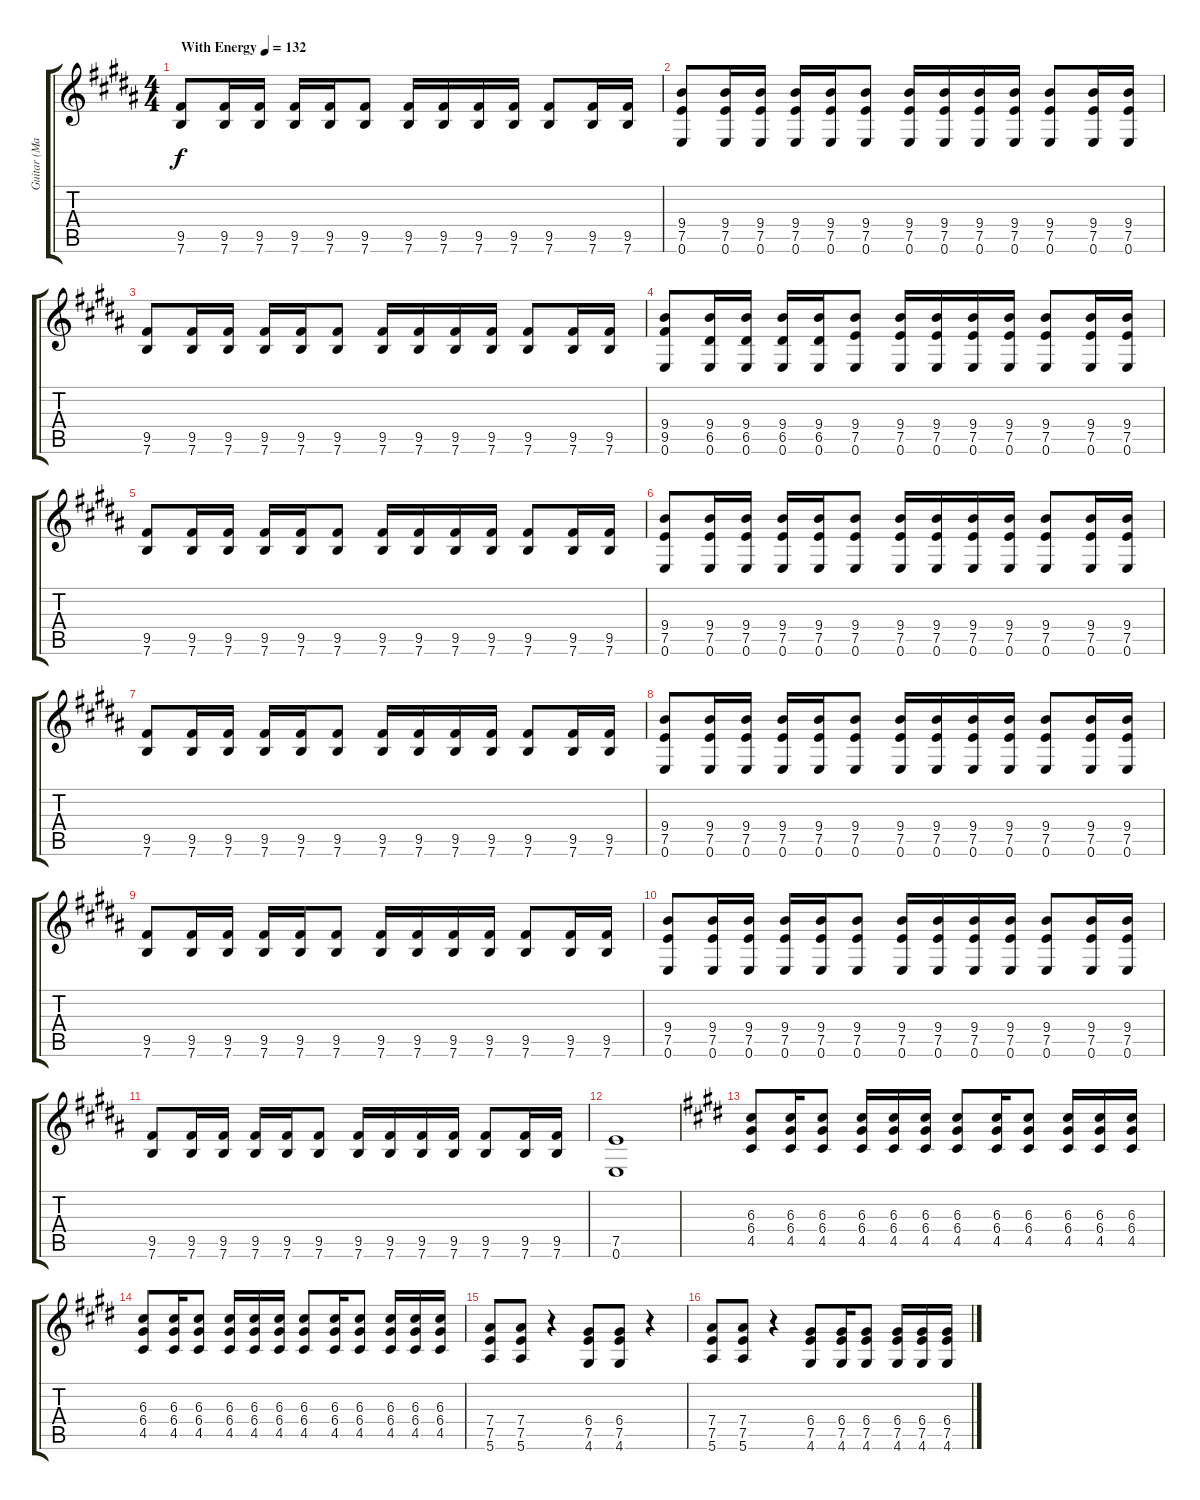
\track ("Guitar (Matt Skiba)" "Guitar (Ma") {instrument overdrivenguitar}
\staff {score tabs}
\tuning (E4 B3 G3 D3 A2 E2) {hide}
\ts (4 4)
\tempo (132 "With Energy")
\clef g2
\ks b
(9.5 7.6).8{dy f instrument overdrivenguitar} (9.5 7.6).16 (9.5 7.6).16 (9.5 7.6).16 (9.5 7.6).16 (9.5 7.6).8 (9.5 7.6).16 (9.5 7.6).16 (9.5 7.6).16 (9.5 7.6).16 (9.5 7.6).8 (9.5 7.6).16 (9.5 7.6).16 |
(9.4 7.5 0.6).8 (9.4 7.5 0.6).16 (9.4 7.5 0.6).16 (9.4 7.5 0.6).16 (9.4 7.5 0.6).16 (9.4 7.5 0.6).8 (9.4 7.5 0.6).16 (9.4 7.5 0.6).16 (9.4 7.5 0.6).16 (9.4 7.5 0.6).16 (9.4 7.5 0.6).8 (9.4 7.5 0.6).16 (9.4 7.5 0.6).16 |
(9.5 7.6).8 (9.5 7.6).16 (9.5 7.6).16 (9.5 7.6).16 (9.5 7.6).16 (9.5 7.6).8 (9.5 7.6).16 (9.5 7.6).16 (9.5 7.6).16 (9.5 7.6).16 (9.5 7.6).8 (9.5 7.6).16 (9.5 7.6).16 |
(9.4 9.5 0.6).8 (9.4 6.5 0.6).16 (9.4 6.5 0.6).16 (9.4 6.5 0.6).16 (9.4 6.5 0.6).16 (9.4 7.5 0.6).8 (9.4 7.5 0.6).16 (9.4 7.5 0.6).16 (9.4 7.5 0.6).16 (9.4 7.5 0.6).16 (9.4 7.5 0.6).8 (9.4 7.5 0.6).16 (9.4 7.5 0.6).16 |
(9.5 7.6).8 (9.5 7.6).16 (9.5 7.6).16 (9.5 7.6).16 (9.5 7.6).16 (9.5 7.6).8 (9.5 7.6).16 (9.5 7.6).16 (9.5 7.6).16 (9.5 7.6).16 (9.5 7.6).8 (9.5 7.6).16 (9.5 7.6).16 |
(9.4 7.5 0.6).8 (9.4 7.5 0.6).16 (9.4 7.5 0.6).16 (9.4 7.5 0.6).16 (9.4 7.5 0.6).16 (9.4 7.5 0.6).8 (9.4 7.5 0.6).16 (9.4 7.5 0.6).16 (9.4 7.5 0.6).16 (9.4 7.5 0.6).16 (9.4 7.5 0.6).8 (9.4 7.5 0.6).16 (9.4 7.5 0.6).16 |
(9.5 7.6).8 (9.5 7.6).16 (9.5 7.6).16 (9.5 7.6).16 (9.5 7.6).16 (9.5 7.6).8 (9.5 7.6).16 (9.5 7.6).16 (9.5 7.6).16 (9.5 7.6).16 (9.5 7.6).8 (9.5 7.6).16 (9.5 7.6).16 |
(9.4 7.5 0.6).8 (9.4 7.5 0.6).16 (9.4 7.5 0.6).16 (9.4 7.5 0.6).16 (9.4 7.5 0.6).16 (9.4 7.5 0.6).8 (9.4 7.5 0.6).16 (9.4 7.5 0.6).16 (9.4 7.5 0.6).16 (9.4 7.5 0.6).16 (9.4 7.5 0.6).8 (9.4 7.5 0.6).16 (9.4 7.5 0.6).16 |
(9.5 7.6).8 (9.5 7.6).16 (9.5 7.6).16 (9.5 7.6).16 (9.5 7.6).16 (9.5 7.6).8 (9.5 7.6).16 (9.5 7.6).16 (9.5 7.6).16 (9.5 7.6).16 (9.5 7.6).8 (9.5 7.6).16 (9.5 7.6).16 |
(9.4 7.5 0.6).8 (9.4 7.5 0.6).16 (9.4 7.5 0.6).16 (9.4 7.5 0.6).16 (9.4 7.5 0.6).16 (9.4 7.5 0.6).8 (9.4 7.5 0.6).16 (9.4 7.5 0.6).16 (9.4 7.5 0.6).16 (9.4 7.5 0.6).16 (9.4 7.5 0.6).8 (9.4 7.5 0.6).16 (9.4 7.5 0.6).16 |
(9.5 7.6).8 (9.5 7.6).16 (9.5 7.6).16 (9.5 7.6).16 (9.5 7.6).16 (9.5 7.6).8 (9.5 7.6).16 (9.5 7.6).16 (9.5 7.6).16 (9.5 7.6).16 (9.5 7.6).8 (9.5 7.6).16 (9.5 7.6).16 |
(7.5 0.6).1 |
\ks c#minor
(6.3 6.4 4.5).8 (6.3 6.4 4.5).16 (6.3 6.4 4.5).8 (6.3 6.4 4.5).16 (6.3 6.4 4.5).16 (6.3 6.4 4.5).16 (6.3 6.4 4.5).8 (6.3 6.4 4.5).16 (6.3 6.4 4.5).8 (6.3 6.4 4.5).16 (6.3 6.4 4.5).16 (6.3 6.4 4.5).16 |
(6.3 6.4 4.5).8 (6.3 6.4 4.5).16 (6.3 6.4 4.5).8 (6.3 6.4 4.5).16 (6.3 6.4 4.5).16 (6.3 6.4 4.5).16 (6.3 6.4 4.5).8 (6.3 6.4 4.5).16 (6.3 6.4 4.5).8 (6.3 6.4 4.5).16 (6.3 6.4 4.5).16 (6.3 6.4 4.5).16 |
(7.4 7.5 5.6).8 (7.4 7.5 5.6).8 r.4 (6.4 7.5 4.6).8 (6.4 7.5 4.6).8 r.4 |
(7.4 7.5 5.6).8 (7.4 7.5 5.6).8 r.4 (6.4 7.5 4.6).8 (6.4 7.5 4.6).16 (6.4 7.5 4.6).8 (6.4 7.5 4.6).16 (6.4 7.5 4.6).16 (6.4 7.5 4.6).16
